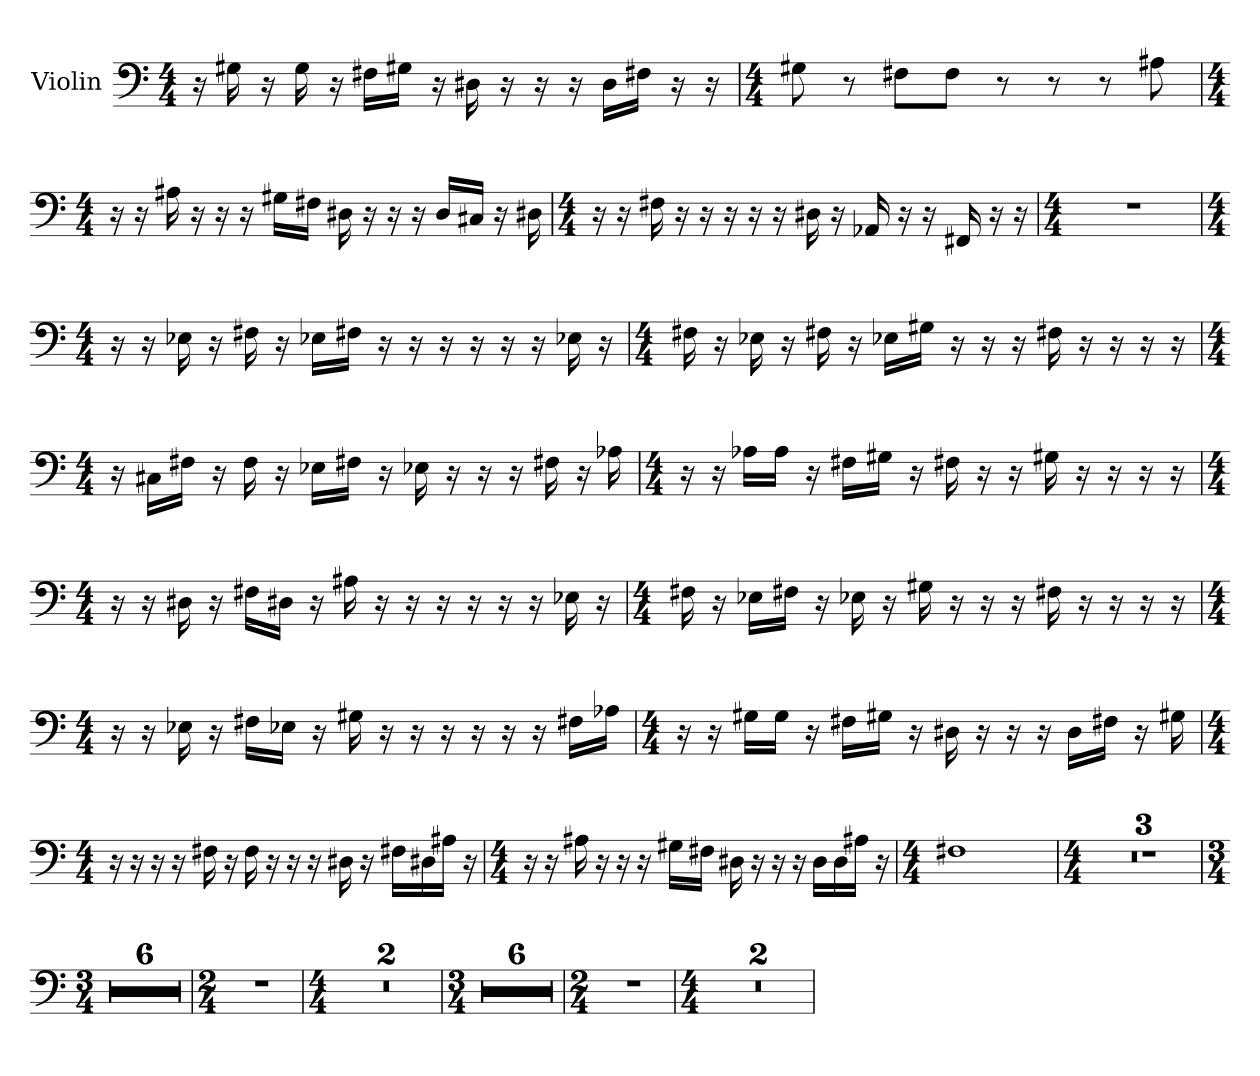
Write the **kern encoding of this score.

**kern
*part1
*staff1
*I"Violin
*I'Vln
*M4/4
=
16r
16G#X
16r
16G#
16r
16F#XLL
16G#XJJ
16r
16D#X
16r
16r
16r
16D#LL
16F#XJJ
16r
16r
=
*M4/4
8G#X
8r
8F#XL
8F#J
8r
8r
8r
8A#X
=
*M4/4
16r
16r
16A#X
16r
16r
16r
16G#XLL
16F#XJJ
16D#X
16r
16r
16r
16D#LL
16C#XJJ
16r
16D#X
=
*M4/4
16r
16r
16F#X
16r
16r
16r
16r
16r
16D#X
16r
16AA-X
16r
16r
16FF#X
16r
16r
=
*M4/4
1r
=
*M4/4
16r
16r
16E-X
16r
16F#X
16r
16E-XLL
16F#XJJ
16r
16r
16r
16r
16r
16r
16E-X
16r
=
*M4/4
16F#X
16r
16E-X
16r
16F#X
16r
16E-XLL
16G#XJJ
16r
16r
16r
16F#X
16r
16r
16r
16r
=
*M4/4
16r
16C#XLL
16F#XJJ
16r
16F#
16r
16E-XLL
16F#XJJ
16r
16E-X
16r
16r
16r
16F#X
16r
16A-X
=
*M4/4
16r
16r
16A-XLL
16A-JJ
16r
16F#XLL
16G#XJJ
16r
16F#X
16r
16r
16G#X
16r
16r
16r
16r
=
*M4/4
16r
16r
16D#X
16r
16F#XLL
16D#XJJ
16r
16A#X
16r
16r
16r
16r
16r
16r
16E-X
16r
=
*M4/4
16F#X
16r
16E-XLL
16F#XJJ
16r
16E-X
16r
16G#X
16r
16r
16r
16F#X
16r
16r
16r
16r
=
*M4/4
16r
16r
16E-X
16r
16F#XLL
16E-XJJ
16r
16G#X
16r
16r
16r
16r
16r
16r
16F#XLL
16A-XJJ
=
*M4/4
16r
16r
16G#XLL
16G#JJ
16r
16F#XLL
16G#XJJ
16r
16D#X
16r
16r
16r
16D#LL
16F#XJJ
16r
16G#X
=
*M4/4
16r
16r
16r
16r
16F#X
16r
16F#
16r
16r
16r
16D#X
16r
16F#XLL
16D#X
16A#XJJ
16r
=
*M4/4
16r
16r
16A#X
16r
16r
16r
16G#XLL
16F#XJJ
16D#X
16r
16r
16r
16D#LL
16D#
16A#XJJ
16r
=
*M4/4
1F#X
=
*M4/4
1r
=
*M4/4
1r
=
*M4/4
1r
=
*M3/4
2.r
=
*M3/4
2.r
=
*M3/4
2.r
=
*M3/4
2.r
=
*M3/4
2.r
=
*M3/4
2.r
=
*M2/4
2r
=
*M4/4
1r
=
*M4/4
1r
=
*M3/4
2.r
=
*M3/4
2.r
=
*M3/4
2.r
=
*M3/4
2.r
=
*M3/4
2.r
=
*M3/4
2.r
=
*M2/4
2r
=
*M4/4
1r
=
*M4/4
1r
=
*-
